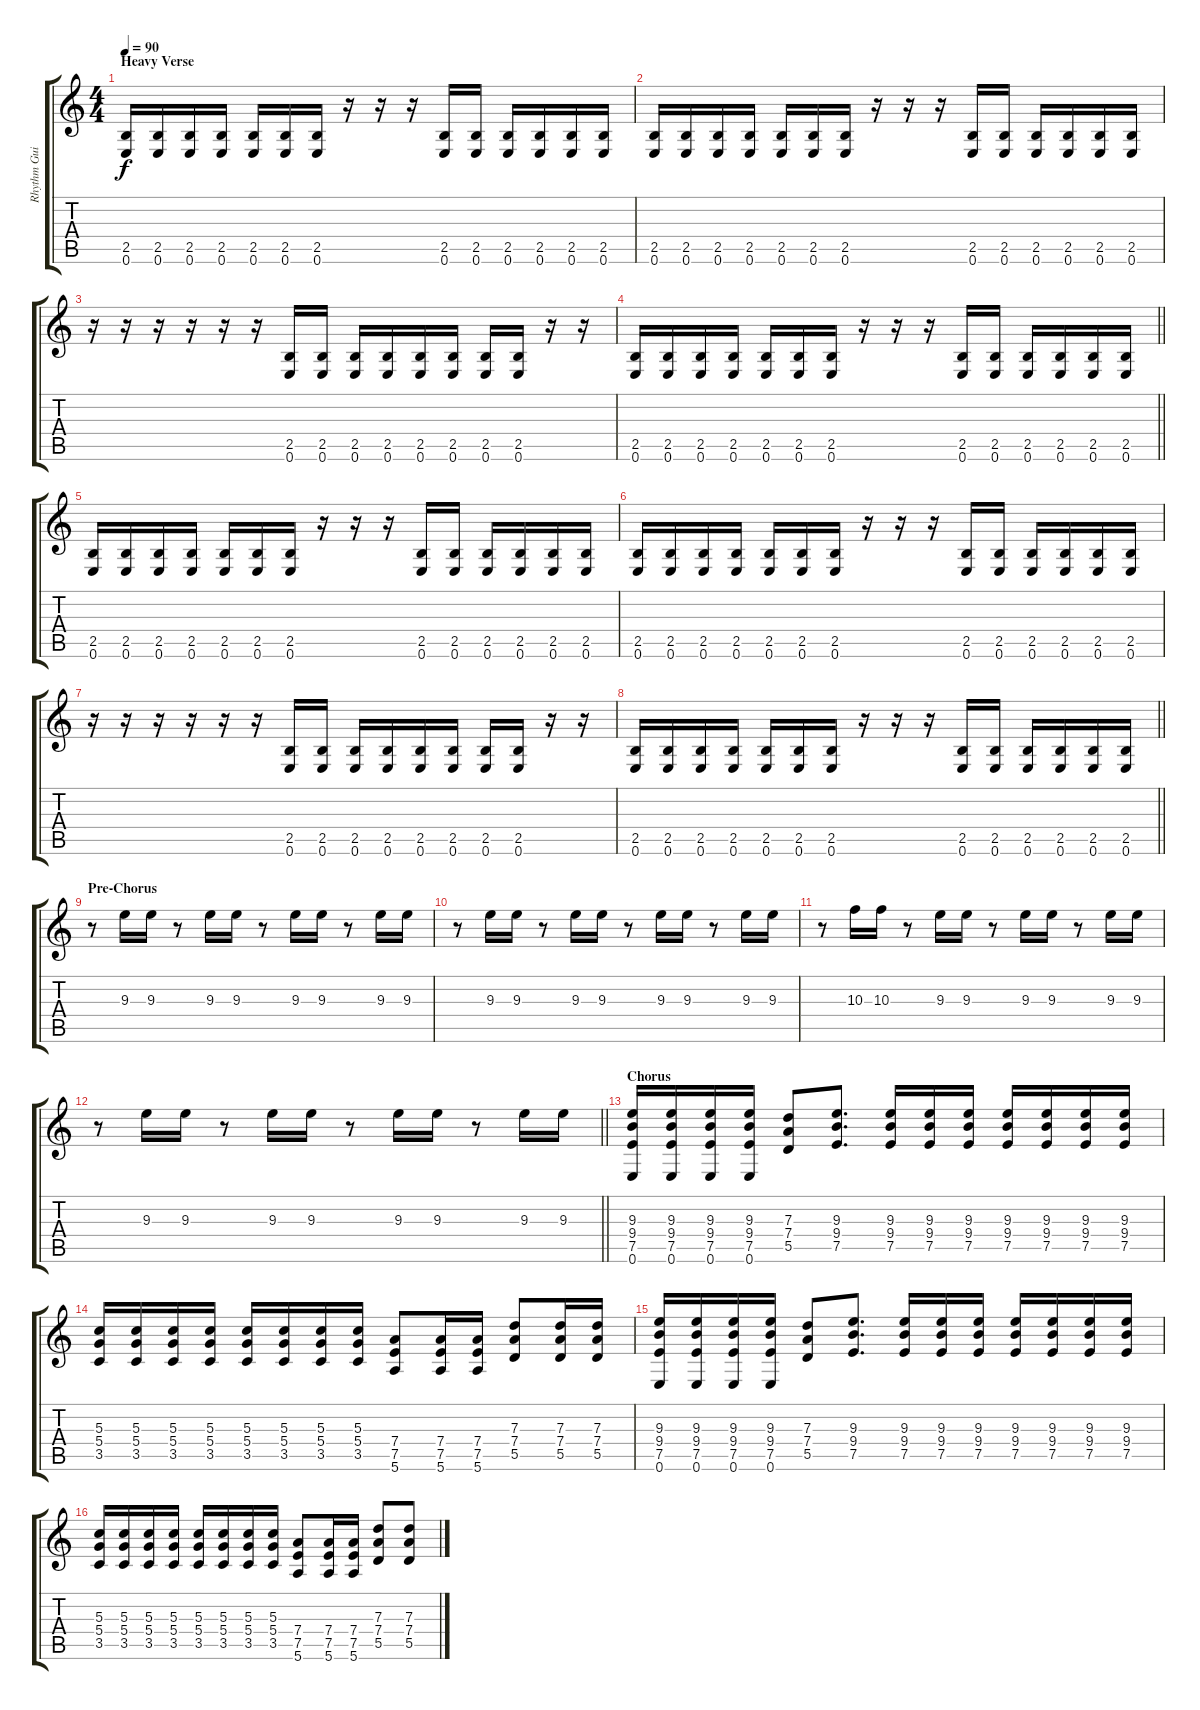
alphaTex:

\track ("Rhythm Guitar" "Rhythm Gui") {instrument distortionguitar}
\staff {score tabs}
\tuning (E4 B3 G3 D3 A2 E2) {hide}
\ts (4 4)
\section ("" "Heavy Verse")
\tempo 90
\clef g2
\ks c
(2.5 0.6).16{dy f} (2.5 0.6).16 (2.5 0.6).16 (2.5 0.6).16 (2.5 0.6).16 (2.5 0.6).16 (2.5 0.6).16 r.16 r.16 r.16 (2.5 0.6).16 (2.5 0.6).16 (2.5 0.6).16 (2.5 0.6).16 (2.5 0.6).16 (2.5 0.6).16 |
(2.5 0.6).16 (2.5 0.6).16 (2.5 0.6).16 (2.5 0.6).16 (2.5 0.6).16 (2.5 0.6).16 (2.5 0.6).16 r.16 r.16 r.16 (2.5 0.6).16 (2.5 0.6).16 (2.5 0.6).16 (2.5 0.6).16 (2.5 0.6).16 (2.5 0.6).16 |
r.16 r.16 r.16 r.16 r.16 r.16 (2.5 0.6).16 (2.5 0.6).16 (2.5 0.6).16 (2.5 0.6).16 (2.5 0.6).16 (2.5 0.6).16 (2.5 0.6).16 (2.5 0.6).16 r.16 r.16 |
\barLineRight lightlight
(2.5 0.6).16 (2.5 0.6).16 (2.5 0.6).16 (2.5 0.6).16 (2.5 0.6).16 (2.5 0.6).16 (2.5 0.6).16 r.16 r.16 r.16 (2.5 0.6).16 (2.5 0.6).16 (2.5 0.6).16 (2.5 0.6).16 (2.5 0.6).16 (2.5 0.6).16 |
(2.5 0.6).16 (2.5 0.6).16 (2.5 0.6).16 (2.5 0.6).16 (2.5 0.6).16 (2.5 0.6).16 (2.5 0.6).16 r.16 r.16 r.16 (2.5 0.6).16 (2.5 0.6).16 (2.5 0.6).16 (2.5 0.6).16 (2.5 0.6).16 (2.5 0.6).16 |
(2.5 0.6).16 (2.5 0.6).16 (2.5 0.6).16 (2.5 0.6).16 (2.5 0.6).16 (2.5 0.6).16 (2.5 0.6).16 r.16 r.16 r.16 (2.5 0.6).16 (2.5 0.6).16 (2.5 0.6).16 (2.5 0.6).16 (2.5 0.6).16 (2.5 0.6).16 |
r.16 r.16 r.16 r.16 r.16 r.16 (2.5 0.6).16 (2.5 0.6).16 (2.5 0.6).16 (2.5 0.6).16 (2.5 0.6).16 (2.5 0.6).16 (2.5 0.6).16 (2.5 0.6).16 r.16 r.16 |
\barLineRight lightlight
(2.5 0.6).16 (2.5 0.6).16 (2.5 0.6).16 (2.5 0.6).16 (2.5 0.6).16 (2.5 0.6).16 (2.5 0.6).16 r.16 r.16 r.16 (2.5 0.6).16 (2.5 0.6).16 (2.5 0.6).16 (2.5 0.6).16 (2.5 0.6).16 (2.5 0.6).16 |
\section ("" "Pre-Chorus")
r.8 9.3.16 9.3.16 r.8 9.3.16 9.3.16 r.8 9.3.16 9.3.16 r.8 9.3.16 9.3.16 |
r.8 9.3.16 9.3.16 r.8 9.3.16 9.3.16 r.8 9.3.16 9.3.16 r.8 9.3.16 9.3.16 |
r.8 10.3.16 10.3.16 r.8 9.3.16 9.3.16 r.8 9.3.16 9.3.16 r.8 9.3.16 9.3.16 |
\barLineRight lightlight
r.8 9.3.16 9.3.16 r.8 9.3.16 9.3.16 r.8 9.3.16 9.3.16 r.8 9.3.16 9.3.16 |
\section ("" "Chorus")
(9.3 9.4 7.5 0.6).16 (9.3 9.4 7.5 0.6).16 (9.3 9.4 7.5 0.6).16 (9.3 9.4 7.5 0.6).16 (7.3 7.4 5.5).8 (9.3 9.4 7.5).8{d} (9.3 9.4 7.5).16 (9.3 9.4 7.5).16 (9.3 9.4 7.5).16 (9.3 9.4 7.5).16 (9.3 9.4 7.5).16 (9.3 9.4 7.5).16 (9.3 9.4 7.5).16 |
(5.3 5.4 3.5).16 (5.3 5.4 3.5).16 (5.3 5.4 3.5).16 (5.3 5.4 3.5).16 (5.3 5.4 3.5).16 (5.3 5.4 3.5).16 (5.3 5.4 3.5).16 (5.3 5.4 3.5).16 (7.4 7.5 5.6).8 (7.4 7.5 5.6).16 (7.4 7.5 5.6).16 (7.3 7.4 5.5).8 (7.3 7.4 5.5).16 (7.3 7.4 5.5).16 |
(9.3 9.4 7.5 0.6).16 (9.3 9.4 7.5 0.6).16 (9.3 9.4 7.5 0.6).16 (9.3 9.4 7.5 0.6).16 (7.3 7.4 5.5).8 (9.3 9.4 7.5).8{d} (9.3 9.4 7.5).16 (9.3 9.4 7.5).16 (9.3 9.4 7.5).16 (9.3 9.4 7.5).16 (9.3 9.4 7.5).16 (9.3 9.4 7.5).16 (9.3 9.4 7.5).16 |
(5.3 5.4 3.5).16 (5.3 5.4 3.5).16 (5.3 5.4 3.5).16 (5.3 5.4 3.5).16 (5.3 5.4 3.5).16 (5.3 5.4 3.5).16 (5.3 5.4 3.5).16 (5.3 5.4 3.5).16 (7.4 7.5 5.6).8 (7.4 7.5 5.6).16 (7.4 7.5 5.6).16 (7.3 7.4 5.5).8 (7.3 7.4 5.5).8
